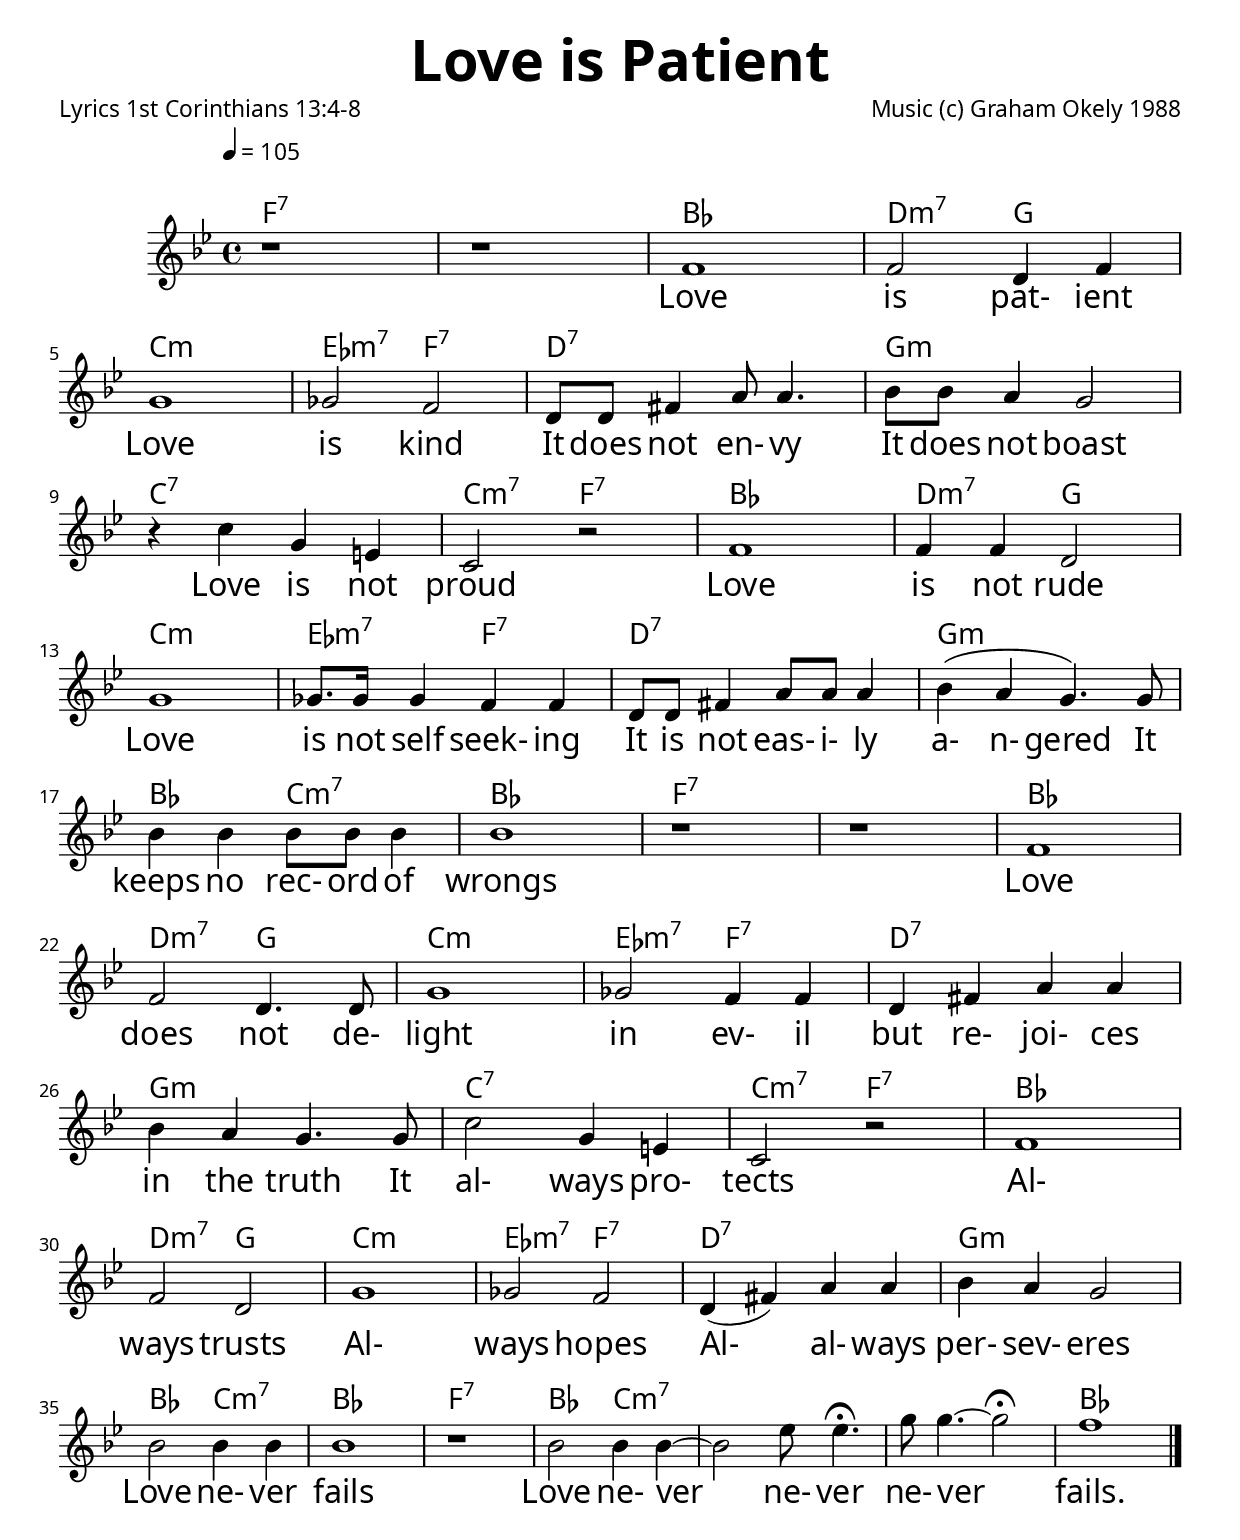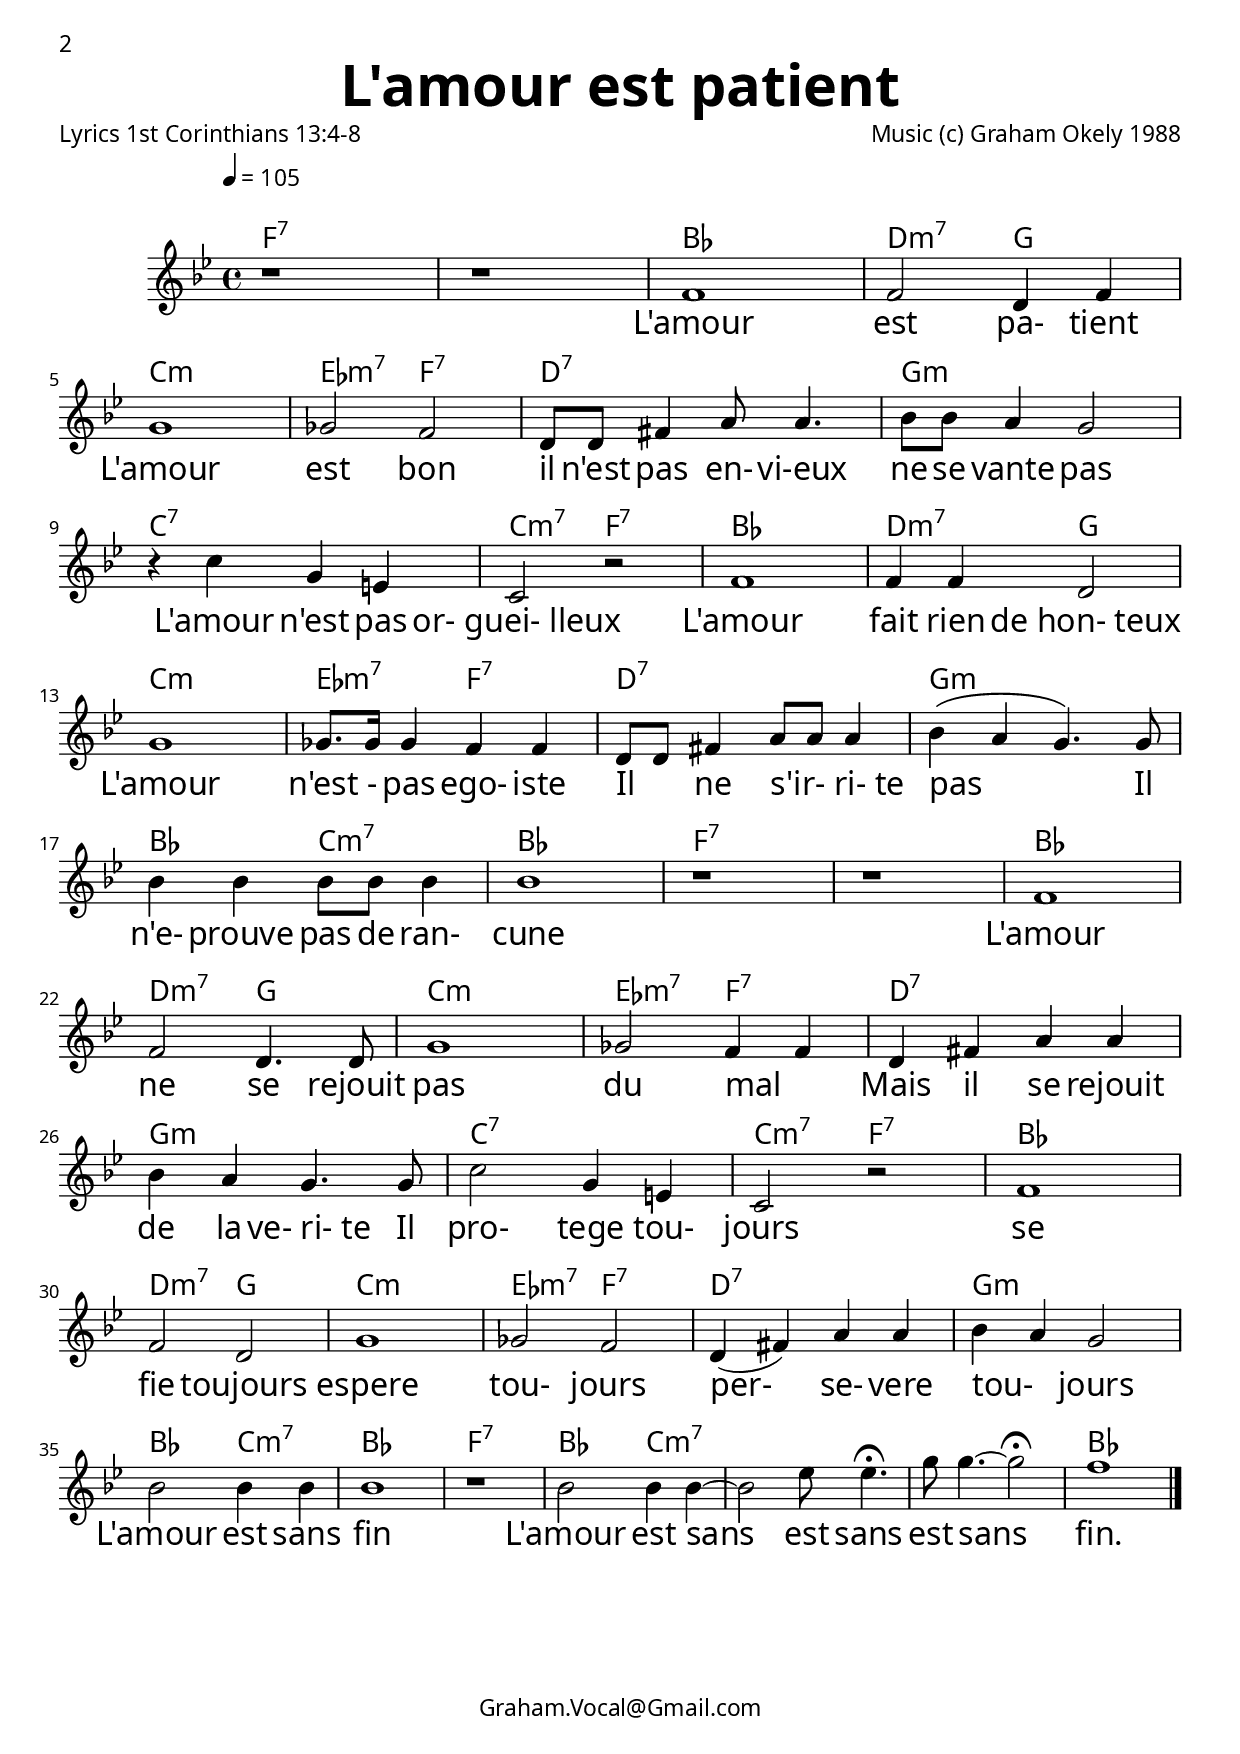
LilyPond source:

\version "2.16.0"  % necessary for upgrading to future LilyPond versions.
\header{
	title 			=	\markup \override #'(font-size . 8) "Love is Patient"
	composer		=	"Music (c) Graham Okely 1988"
	poet			=	"Lyrics 1st Corinthians 13:4-8"
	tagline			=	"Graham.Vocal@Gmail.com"
}
\paper {
	#(set-default-paper-size "a4")
	head-separation 		=	3\mm
	top-margin 			=	6\mm
	system-system-spacing #'padding =	#2
	ragged-bottom			=	##f
	ragged-last-bottom		=	##t
	system-count 			=	#9
myStaffSize = #20
#(define fonts
 (make-pango-font-tree "Go Boom!" 
"Go Boom!" 
"Go Boom!"
(/ myStaffSize 20)))
}
guitarChords = \chordmode {
  % Introduction
  \override ChordName   #'font-size = #+2
  \set majorSevenSymbol = "maj7"
  \set chordChanges = ##t
  f1:7 f1:7 
  % verse 1
  bes1 d2:m7 g c1:m es2:m7 f:7
  d1:7 g:m c:7 c2:m7 f:7
  bes1 d2:m7 g c1:m es2:m7 f:7
  d1:7 g1:m  bes2 c:m7 bes1
  % Break
  f1:7 f1:7
  % Verse 2
  bes1 d2:m7 g c1:m es2:m7 f:7
  d1:7 g:m c:7 c2:m7 f:7
  bes1 d2:m7 g c1:m es2:m7 f:7
  d1:7 g1:m
  % Repeated tag
  bes2 c:m7 bes1 f:7
  bes2 c:m7 c1:m7 c1:m7
  bes1
  }
verseMelody =  \relative c' {
	\override Score.MetronomeMark #'padding = #6
	\tempo 4=105
	\time 4/4
	\clef treble
	\key bes \major
	\set fontSize = #+1
	% Introduction
	r1 r1 
	% Love is patient
	f1 f2 d4 f \break		
	%  Love is kind 
	g1 ges2 f 
	% It does not envy
	d8 d fis4 a8 a4. 	
	% it does not boast
	bes8 bes a4 g2	\break	
	%Love is not proud
	r4 c g e c2 r2 
	% Love is not rude
	f1 f4 f4 d2 \break
	% Love is not self seeking
	g1 ges8. ges16 ges4 f f	
	% It is not easily angered
	d8 d fis4 a8 a a4 bes4\( a g4.\) g8
	% It keeps no record of wrongs
	bes4 bes bes8 bes bes4 bes1
	%======================================
	% Break
	r1 r1
	%======================================
	% verse 2
	% Love does not de
	f1 \break f2 d4. d8 		
	%  light in evil 
	g1 ges2 f4 f 
	% But rejoices 
	d4 fis a a \break
	% in the truth it
	bes4 a g4. g8		
	% always protects
	c2 g4 e c2 r2		
	% always trusts
	f1 \break f2 d2 
	% always hopes
	g1 ges2 f	
	% always persevers
	d4 ( fis) a4 a
	bes4 a g2 \break
        bes2 bes4 bes4 bes1 r1
        bes2 bes4 bes4 ~ 
        bes2 ees8 ees4. \fermata | 
        g8 g4. ~ g2 \fermata | 
        f1 \bar "|." 
	\break
}
verseWords = \lyricmode {
    \override LyricText #'font-size = #+3
    %======================================
    % Verse 1
    Love is pat- ient
    Love is kind
    It does not en- vy
    It does not boast
    Love is not proud
    Love is not rude
    Love is not self seek- ing
    It is not eas- i- ly a- n- gered
    It keeps no rec- ord of wrongs
    %======================================
    % Break   
    %======================================
    % Verse 2
    Love does not 
    de- light in ev- il
    but re- joi- ces in the truth
    It al- ways pro- tects
    Al- ways trusts
    Al- ways hopes
    Al-  al- ways per- sev- eres
    Love ne- ver fails
    Love ne- ver ne- ver ne- ver fails.
    %======================================
}
frenchWords = \lyricmode {
    \override LyricText #'font-size = #+3
    % French
    % Love is pat- ient
    L'amour est pa- tient
    % Love is kind
    L'amour est bon
    % It does not en- vy
    il n'est pas en- vi-eux
    % It does not boast
    ne se vante pas 
    % Love is not proud
    L'amour n'est pas or-_guei-_lleux
    % Love is not rude
    L'amour fait rien de_hon-_teux
    % Love is not self seek- ing
    L'amour n'est - pas ego- iste
	    % It is not eas- i- ly a- n- gered
	    % Il n'est pas fac- ile- ment irrite _ _  
	    % (alt. Il ne s'irrite pas)
    Il _ ne s'ir-_ri-_te _ _ pas  _ _  
    % It keeps no rec- ord of wrongs
    Il n'e- prouve pas de ran- cune
	    % il ne garde aucun memoire de maux 
	    % (alt. Il n'eprouve pas de rancune)
    % vese 2
    % Love does not
    L'amour ne se
    % de- light in ev- il
    rejouit pas du mal _
    % but re- joi- ces in the truth
    Mais il se rejouit de la ve-_ri-_te
    % It al- ways pro- tects
    Il pro- tege tou- jours
    % Al- ways trusts
    se fie toujours
    % Al- ways hoes
    espere tou- jours
    % Al-  al- ways per- sev- eres
    per- se- vere tou- _ jours
    % Love ne- ver fails
    L'amour est sans fin
    L'amour est sans est sans est sans fin.
}

\bookpart {
       \score {
       <<
           \new ChordNames \guitarChords
           \new Voice = "one" \verseMelody
           \new Lyrics \lyricsto "one" \verseWords
       >>
       }
}

% French
\bookpart  {
      \header{
          title 		=	\markup \override #'(font-size . 8) "L'amour est patient"
          translator_to_French 	=	" (French by Andrew Tanner)"
      }
      \score {
            <<
                \new ChordNames \guitarChords
                \new Voice = "one" \verseMelody
                \new Lyrics \lyricsto "one" \frenchWords
            >>
      }
% --format=png -dresolution=300
}
